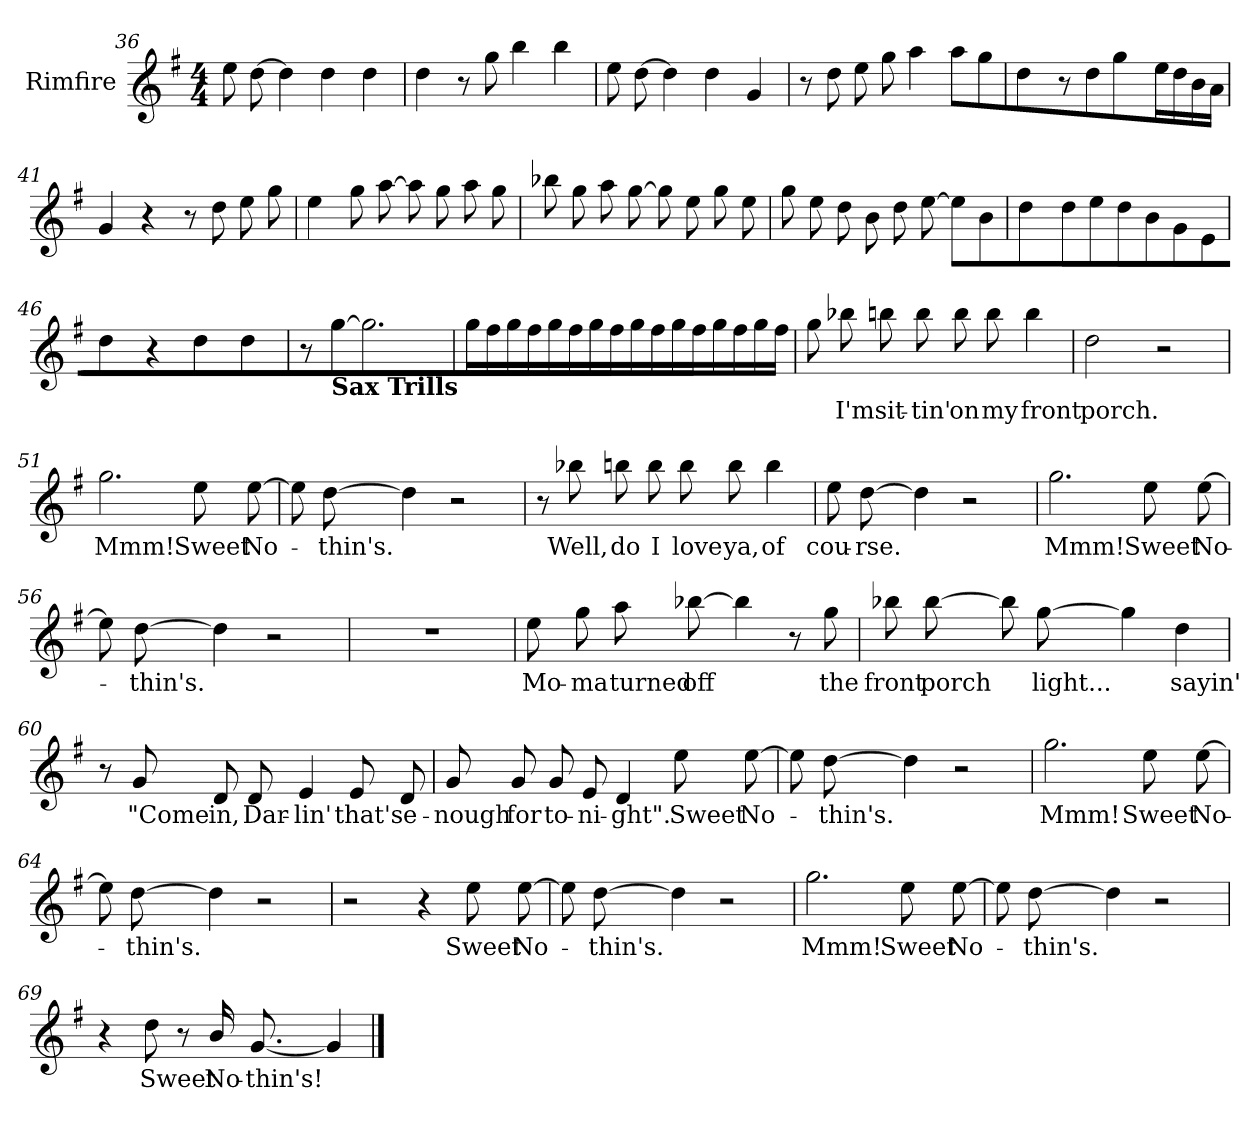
**kern	**text
*part1	*part1
*staff1	*staff1
*I"Rimfire	*
*I'Rimfire	*
*clefG2	*
*k[f#]	*
*M4/4	*
=36	=36
8ee\L	.
[>8dd\	.
4dd\]	.
4dd\	.
4dd\	.
=37	=37
4dd\	.
8r	.
8gg\	.
4bb\	.
4bb\	.
=38	=38
8ee\L	.
[>8dd\	.
4dd\]	.
4dd\	.
4g/	.
!!LO:PB:g=z
=39	=39
8r	.
8dd\	.
8ee\L	.
8gg\	.
4aa\	.
8aa\L	.
8gg\	.
=40	=40
4dd\	.
8r	.
8dd\	.
4gg\	.
16ee\LL	.
16dd\J	.
16b\J	.
16a\J	.
=41	=41
4g/	.
4r	.
8r	.
8dd\	.
8ee\L	.
8gg\	.
=42	=42
4ee\	.
8gg\L	.
[>8aa\	.
8aa\L]	.
8gg\	.
8aa\L	.
8gg\	.
!!LO:LB:g=z
=43	=43
8bb-X\L	.
8gg\	.
8aa\L	.
[>8gg\	.
8gg\L]	.
8ee\	.
8gg\L	.
8ee\	.
=44	=44
8gg\L	.
8ee\	.
8dd\L	.
8b\	.
8dd\L	.
[>8ee\	.
8ee\L]	.
8b\	.
=45	=45
4dd\	.
8dd\L	.
8ee\	.
8dd\L	.
8b\	.
8g/L	.
8e/	.
=46	=46
4dd\	.
4r	.
4dd\	.
4dd\	.
=47	=47
8r	.
!LO:TX:b:B:t=Sax Trills	!
[>8gg\	.
2.gg\]	.
!!LO:LB:g=z
=48	=48
16gg\LL	.
16ff#\J	.
16gg\J	.
16ff#\J	.
16gg\LL	.
16ff#\J	.
16gg\J	.
16ff#\J	.
16gg\LL	.
16ff#\J	.
16gg\J	.
16ff#\J	.
16gg\LL	.
16ff#\J	.
16gg\J	.
16ff#\J	.
=49	=49
8gg\L	.
8bb-X\	I'm
8bbn\L	sit-
8bb\	tin'
8bb\L	on
8bb\	my
4bb\	front
=50	=50
2dd\	porch.
2r	.
=51	=51
2.gg\	Mmm!
8ee\L	Sweet
[>8ee\	No-
!!LO:LB:g=z
=52	=52
8ee\L]	.
[>8dd\	thin's.
4dd\]	.
2r	.
=53	=53
8r	.
8bb-X\	Well,
8bbn\L	do
8bb\	I
8bb\L	love
8bb\	ya,
4bb\	of
=54	=54
8ee\L	cou-
[>8dd\	rse.
4dd\]	.
2r	.
=55	=55
2.gg\	Mmm!
8ee\L	Sweet
[>8ee\	No-
=56	=56
8ee\L]	.
[>8dd\	thin's.
4dd\]	.
2r	.
!!LO:LB:g=z
=57	=57
1r	.
=58	=58
8ee\L	Mo-
8gg\	ma
8aa\L	turned
[>8bb-X\	off
4bb-\]	.
8r	.
8gg\	the
=59	=59
8bb-X\L	front
[>8bb-\	porch
8bb-\L]	.
[>8gg\	light...
4gg\]	.
4dd\	sayin'
=60	=60
8r	.
8g/	"Come
8d/L	in,
8d/	Dar-
4e/	lin'
8e/L	that's
8d/	e-
!!LO:LB:g=z
=61	=61
8g/L	nough
8g/	for
8g/L	to-
8e/	ni-
4d/	ght".
8ee\L	Sweet
[>8ee\	No-
=62	=62
8ee\L]	.
[>8dd\	thin's.
4dd\]	.
2r	.
=63	=63
2.gg\	Mmm!
8ee\L	Sweet
[>8ee\	No-
=64	=64
8ee\L]	.
[>8dd\	thin's.
4dd\]	.
2r	.
=65	=65
2r	.
4r	.
8ee\L	Sweet
[>8ee\	No-
!!LO:LB:g=z
=66	=66
8ee\L]	.
[>8dd\	thin's.
4dd\]	.
2r	.
=67	=67
2.gg\	Mmm!
8ee\L	Sweet
[>8ee\	No-
=68	=68
8ee\L]	.
[>8dd\	thin's.
4dd\]	.
2r	.
=69	=69
4r	.
8dd\	Sweet
8r	.
16b/LL	No-
[<8.g/	thin's!
4g/]	.
==	==
*-	*-
